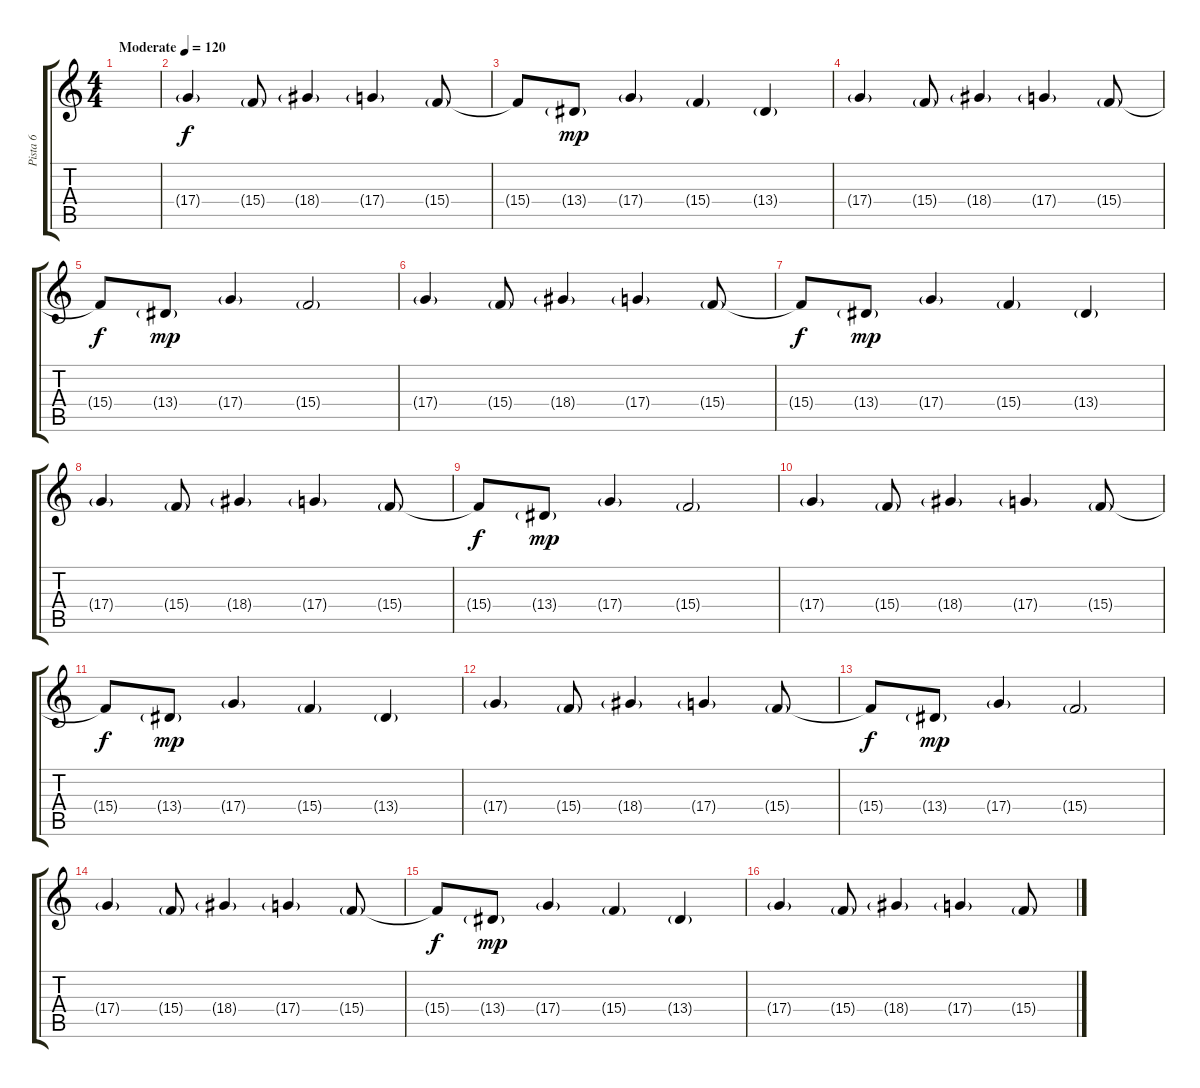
\track ("Pista 6" "Pista 6") {instrument churchorgan}
\staff {score tabs}
\tuning (E4 B3 G3 D3 A2 E2) {hide}
\ts (4 4)
\tempo (120 "Moderate")
\clef g2
\ks c
|
17.4{g}.4 15.4{g}.8 18.4{g}.4 17.4{g}.4 15.4{g}.8 |
15.4{t}.8{dy f} 13.4{g}.8{dy mp} 17.4{g}.4 15.4{g}.4 13.4{g}.4 |
17.4{g}.4 15.4{g}.8 18.4{g}.4 17.4{g}.4 15.4{g}.8 |
15.4{t}.8{dy f} 13.4{g}.8{dy mp} 17.4{g}.4 15.4{g}.2 |
17.4{g}.4 15.4{g}.8 18.4{g}.4 17.4{g}.4 15.4{g}.8 |
15.4{t}.8{dy f} 13.4{g}.8{dy mp} 17.4{g}.4 15.4{g}.4 13.4{g}.4 |
17.4{g}.4 15.4{g}.8 18.4{g}.4 17.4{g}.4 15.4{g}.8 |
15.4{t}.8{dy f} 13.4{g}.8{dy mp} 17.4{g}.4 15.4{g}.2 |
17.4{g}.4 15.4{g}.8 18.4{g}.4 17.4{g}.4 15.4{g}.8 |
15.4{t}.8{dy f} 13.4{g}.8{dy mp} 17.4{g}.4 15.4{g}.4 13.4{g}.4 |
17.4{g}.4 15.4{g}.8 18.4{g}.4 17.4{g}.4 15.4{g}.8 |
15.4{t}.8{dy f} 13.4{g}.8{dy mp} 17.4{g}.4 15.4{g}.2 |
17.4{g}.4 15.4{g}.8 18.4{g}.4 17.4{g}.4 15.4{g}.8 |
15.4{t}.8{dy f} 13.4{g}.8{dy mp} 17.4{g}.4 15.4{g}.4 13.4{g}.4 |
17.4{g}.4 15.4{g}.8 18.4{g}.4 17.4{g}.4 15.4{g}.8
